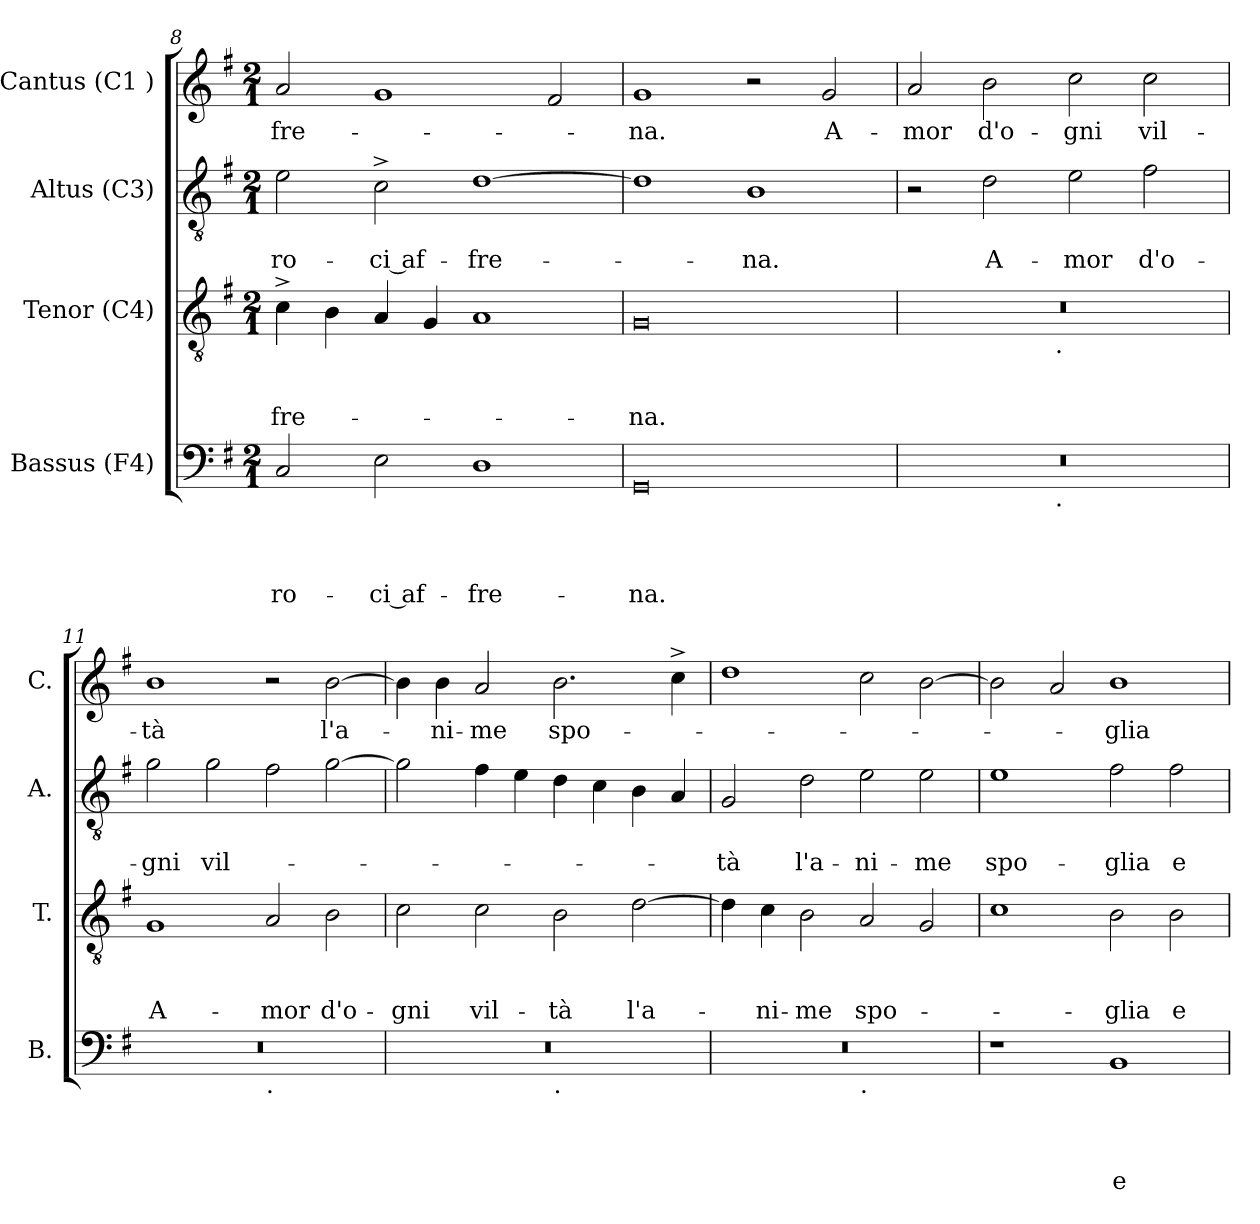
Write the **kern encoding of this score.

**kern	**text	**text	**text	**text	**kern	**text	**text	**text	**kern	**text	**text	**kern	**text
*part4	*part4	*part4	*part4	*part4	*part3	*part3	*part3	*part3	*part2	*part2	*part2	*part1	*part1
*staff4	*staff4	*staff4	*staff4	*staff4	*staff3	*staff3	*staff3	*staff3	*staff2	*staff2	*staff2	*staff1	*staff1
*I"Bassus (F4)	*	*	*	*	*I"Tenor (C4)	*	*	*	*I"Altus (C3)	*	*	*I"Cantus (C1 )	*
*I'B.	*	*	*	*	*I'T.	*	*	*	*I'A.	*	*	*I'C.	*
*clefF4	*	*	*	*	*clefGv2	*	*	*	*clefGv2	*	*	*clefG2	*
*k[f#]	*	*	*	*	*k[f#]	*	*	*	*k[f#]	*	*	*k[f#]	*
*G:	*	*	*	*	*G:	*	*	*	*G:	*	*	*G:	*
*M2/1	*	*	*	*	*M2/1	*	*	*	*M2/1	*	*	*M2/1	*
=8	=8	=8	=8	=8	=8	=8	=8	=8	=8	=8	=8	=8	=8
!	!	!	!	!LO:LY:b	!	!	!	!LO:LY:b	!	!	!LO:LY:b	!	!LO:LY:b
2C/	.	.	.	-ro-	4c^>\	.	.	-fre-	2e\	.	-ro-	2a/	-fre-
.	.	.	.	.	4B\	.	.	.	.	.	.	.	.
!	!	!	!	!LO:LY:b:rj	!	!	!	!	!	!	!LO:LY:b:rj	!	!
2E\	.	.	.	-ci af-	4A/	.	.	.	2c^>\	.	-ci af-	1g	.
.	.	.	.	.	4G/	.	.	.	.	.	.	.	.
!	!	!	!	!LO:LY:b	!	!	!	!	!	!	!LO:LY:b	!	!
1D	.	.	.	-fre-	1A	.	.	.	[>1d	.	-fre-	.	.
.	.	.	.	.	.	.	.	.	.	.	.	2f#/	.
=9	=9	=9	=9	=9	=9	=9	=9	=9	=9	=9	=9	=9	=9
!	!	!	!	!LO:LY:b	!	!	!	!LO:LY:b	!	!	!	!	!LO:LY:b
0GG	.	.	.	-na.	0G	.	.	-na.	1d]	.	.	1g	-na.
!	!	!	!	!	!	!	!	!	!	!	!LO:LY:b	!	!
.	.	.	.	.	.	.	.	.	1B	.	-na.	2r	.
!	!	!	!	!	!	!	!	!	!	!	!	!	!LO:LY:b
.	.	.	.	.	.	.	.	.	.	.	.	2g/	A-
=10	=10	=10	=10	=10	=10	=10	=10	=10	=10	=10	=10	=10	=10
!	!	!	!	!	!	!	!	!	!	!	!	!	!LO:LY:b
*^	*	*	*	*	*^	*	*	*	*	*	*	*	*
0r	2ryy	.	.	.	.	0r	2ryy	.	.	.	2r	.	.	2a/	-mor
!	!	!	!	!	!	!	!	!	!	!	!	!	!LO:LY:b	!	!LO:LY:b
.	4...ryy	.	.	.	.	.	4...ryy	.	.	.	2d\	.	A-	2b\	d'o-
!	!	!	!	!	!	!	!LO:TX:b:t=.	!	!	!	!	!	!	!	!
!	!LO:TX:b:t=.	!	!	!	!	!	!	!	!	!	!	!	!	!	!
.	1ryy	.	.	.	.	.	1ryy	.	.	.	.	.	.	.	.
!	!	!	!	!	!	!	!	!	!	!	!	!	!LO:LY:b	!	!LO:LY:b
.	.	.	.	.	.	.	.	.	.	.	2e\	.	-mor	2cc\	-gni
!	!	!	!	!	!	!	!	!	!	!	!	!	!LO:LY:b	!	!LO:LY:b
.	.	.	.	.	.	.	.	.	.	.	2f#\	.	d'o-	2cc\	vil-
.	32ryy	.	.	.	.	.	32ryy	.	.	.	.	.	.	.	.
!!LO:LB:g=z
=11	=11	=11	=11	=11	=11	=11	=11	=11	=11	=11	=11	=11	=11	=11	=11
!	!	!	!	!	!	!	!	!	!	!LO:LY:b	!	!	!LO:LY:b	!	!LO:LY:b
*	*	*	*	*	*	*v	*v	*	*	*	*	*	*	*	*
0r	1ryy	.	.	.	.	1G	.	.	A-	2g\	.	-gni	1b	-tà
!	!	!	!	!	!	!	!	!	!	!	!	!LO:LY:b	!	!
.	.	.	.	.	.	.	.	.	.	2g\	.	vil-	.	.
!	!LO:TX:b:t=.	!	!	!	!	!	!	!	!	!	!	!	!	!
!	!	!	!	!	!	!	!	!	!LO:LY:b	!	!	!	!	!
.	1ryy	.	.	.	.	2A/	.	.	-mor	2f#\	.	.	2r	.
!	!	!	!	!	!	!	!	!	!LO:LY:b	!	!	!	!	!LO:LY:b
.	.	.	.	.	.	2B\	.	.	d'o-	[>2g\	.	.	[>2b\	l'a-
=12	=12	=12	=12	=12	=12	=12	=12	=12	=12	=12	=12	=12	=12	=12
!	!	!	!	!	!	!	!	!	!LO:LY:b	!	!	!	!	!
0r	1ryy	.	.	.	.	2c\	.	.	-gni	2g\]	.	.	4b\]	.
!	!	!	!	!	!	!	!	!	!	!	!	!	!	!LO:LY:b
.	.	.	.	.	.	.	.	.	.	.	.	.	4b\	-ni-
!	!	!	!	!	!	!	!	!	!LO:LY:b	!	!	!	!	!LO:LY:b
.	.	.	.	.	.	2c\	.	.	vil-	4f#\	.	.	2a/	-me
.	.	.	.	.	.	.	.	.	.	4e\	.	.	.	.
!	!LO:TX:b:t=.	!	!	!	!	!	!	!	!	!	!	!	!	!
!	!	!	!	!	!	!	!	!	!LO:LY:b	!	!	!	!	!LO:LY:b
.	1ryy	.	.	.	.	2B\	.	.	-tà	4d\	.	.	2.b\	spo-
.	.	.	.	.	.	.	.	.	.	4c\	.	.	.	.
!	!	!	!	!	!	!	!	!	!LO:LY:b	!	!	!	!	!
.	.	.	.	.	.	[>2d\	.	.	l'a-	4B\	.	.	.	.
.	.	.	.	.	.	.	.	.	.	4A/	.	.	4cc^>\	.
=13	=13	=13	=13	=13	=13	=13	=13	=13	=13	=13	=13	=13	=13	=13
!	!	!	!	!	!	!	!	!	!	!	!	!LO:LY:b	!	!
0r	1ryy	.	.	.	.	4d\]	.	.	.	2G/	.	-tà	1dd	.
!	!	!	!	!	!	!	!	!	!LO:LY:b	!	!	!	!	!
.	.	.	.	.	.	4c\	.	.	-ni-	.	.	.	.	.
!	!	!	!	!	!	!	!	!	!LO:LY:b	!	!	!LO:LY:b	!	!
.	.	.	.	.	.	2B\	.	.	-me	2d\	.	l'a-	.	.
!	!LO:TX:b:t=.	!	!	!	!	!	!	!	!	!	!	!	!	!
!	!	!	!	!	!	!	!	!	!LO:LY:b	!	!	!LO:LY:b	!	!
.	1ryy	.	.	.	.	2A/	.	.	spo-	2e\	.	-ni-	2cc\	.
!	!	!	!	!	!	!	!	!	!	!	!	!LO:LY:b	!	!
.	.	.	.	.	.	2G/	.	.	.	2e\	.	-me	[>2b\	.
=14	=14	=14	=14	=14	=14	=14	=14	=14	=14	=14	=14	=14	=14	=14
!	!	!	!	!	!	!	!	!	!	!	!	!LO:LY:b	!	!
*v	*v	*	*	*	*	*	*	*	*	*	*	*	*	*
1r	.	.	.	.	1c	.	.	.	1e	.	spo-	2b\]	.
.	.	.	.	.	.	.	.	.	.	.	.	2a/	.
!	!	!	!	!LO:LY:b:rj	!	!	!	!LO:LY:b	!	!	!LO:LY:b	!	!LO:LY:b
1BB	.	.	.	e	2B\	.	.	-glia	2f#\	.	-glia	1b	-glia
!	!	!	!	!	!	!	!	!LO:LY:b	!	!	!LO:LY:b	!	!
.	.	.	.	.	2B\	.	.	e	2f#\	.	e	.	.
=	=	=	=	=	=	=	=	=	=	=	=	=	=
*-	*-	*-	*-	*-	*-	*-	*-	*-	*-	*-	*-	*-	*-
